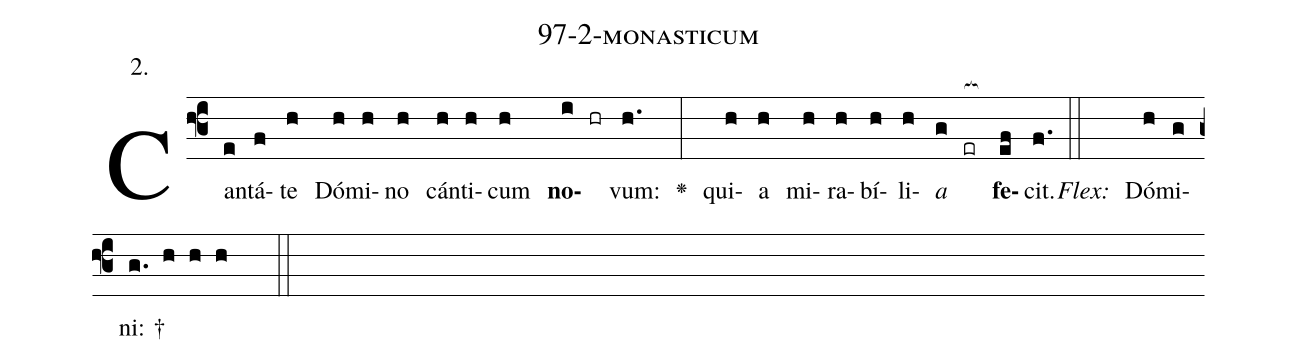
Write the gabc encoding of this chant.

name: 97-2-monasticum;
annotation: 2.;
%%
(f3)Can(e)tá(f)te(h) Dó(h)mi(h)no(h) cán(h)ti(h)cum(h) <b>no</b>(i hr)vum:(h.) <v>\greheightstar</v>(:) qui(h)a(h) mi(h)ra(h)bí(h)li(h)<i>a</i>(g er[ocb:1{]) <b>fe</b>(ef[ocb:0}])cit.(f.) (::)
<i>Flex:</i>()  Dó(h)mi(g)ni: †(g. h h h  ::)

%E(h) u(h) o(h) u(g) a(ef) e.(f.) (::)
